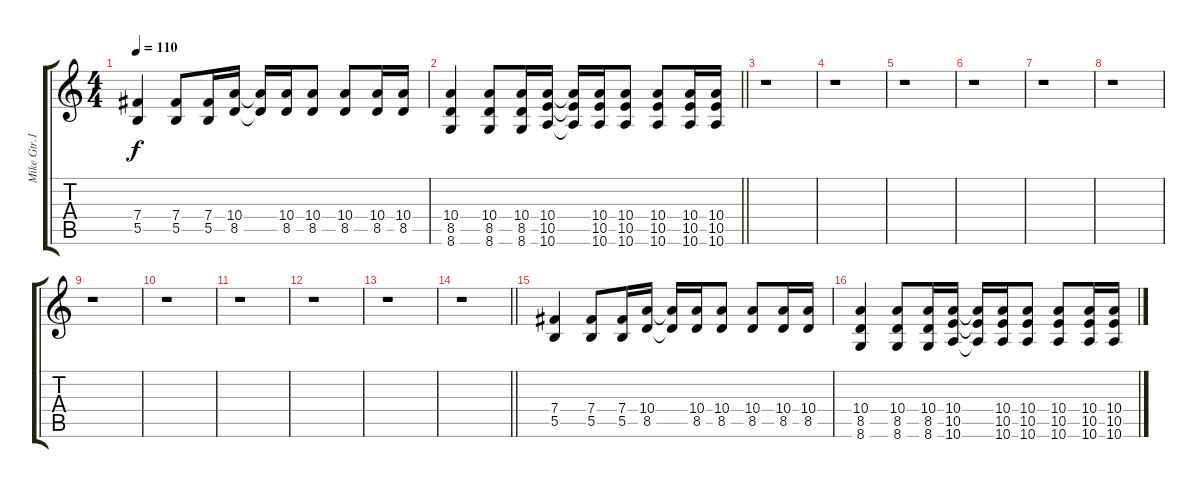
\track ("Mike Gtr.1" "Mike Gtr.1") {instrument distortionguitar}
\staff {score tabs}
\tuning (Db4 Ab3 E3 B2 Gb2 B1) {hide}
\ts (4 4)
\tempo 110
\clef g2
\ks c
(7.4 5.5).4{dy f} (7.4 5.5).8 (7.4 5.5).16 (10.4 8.5).16 (10.4{t} 8.5{t}).16 (10.4 8.5).16 (10.4 8.5).8 (10.4 8.5).8 (10.4 8.5).16 (10.4 8.5).16 |
\barLineRight lightlight
(10.4 8.5 8.6).4 (10.4 8.5 8.6).8 (10.4 8.5 8.6).16 (10.4 10.5 10.6).16 (10.4{t} 10.5{t} 10.6{t}).16 (10.4 10.5 10.6).16 (10.4 10.5 10.6).8 (10.4 10.5 10.6).8 (10.4 10.5 10.6).16 (10.4 10.5 10.6).16 |
r.1 |
r.1 |
r.1 |
r.1 |
r.1 |
r.1 |
r.1 |
r.1 |
r.1 |
r.1 |
r.1 |
\barLineRight lightlight
r.1 |
(7.4 5.5).4 (7.4 5.5).8 (7.4 5.5).16 (10.4 8.5).16 (10.4{t} 8.5{t}).16 (10.4 8.5).16 (10.4 8.5).8 (10.4 8.5).8 (10.4 8.5).16 (10.4 8.5).16 |
(10.4 8.5 8.6).4 (10.4 8.5 8.6).8 (10.4 8.5 8.6).16 (10.4 10.5 10.6).16 (10.4{t} 10.5{t} 10.6{t}).16 (10.4 10.5 10.6).16 (10.4 10.5 10.6).8 (10.4 10.5 10.6).8 (10.4 10.5 10.6).16 (10.4 10.5 10.6).16
